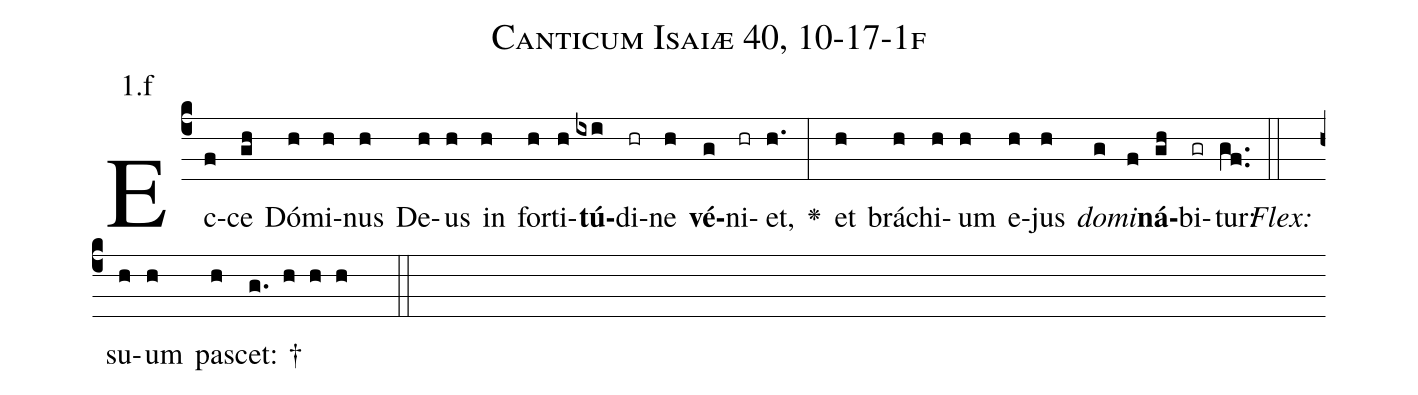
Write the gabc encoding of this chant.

name: Canticum Isaiæ 40, 10-17-1f;
annotation: 1.f;
%%
(c4)Ec(f)ce(gh) Dó(h)mi(h)nus(h) De(h)us(h) in(h) for(h)ti(h)<b>tú</b>(ixi)di(hr)ne(h) <b>vé</b>(g)ni(hr)et,(h.) <v>\greheightstar</v>(:) et(h) brá(h)chi(h)um(h) e(h)jus(h) <i>do</i>(g)<i>mi</i>(f)<b>ná</b>(gh)bi(gr)tur:(gf..) (::)
<i>Flex:</i>()  su(h)um(h) pa(h)scet: †(g. h h h  ::)

%E(h) u(h) o(g) u(f) a(gh) e.(gf..) (::)
